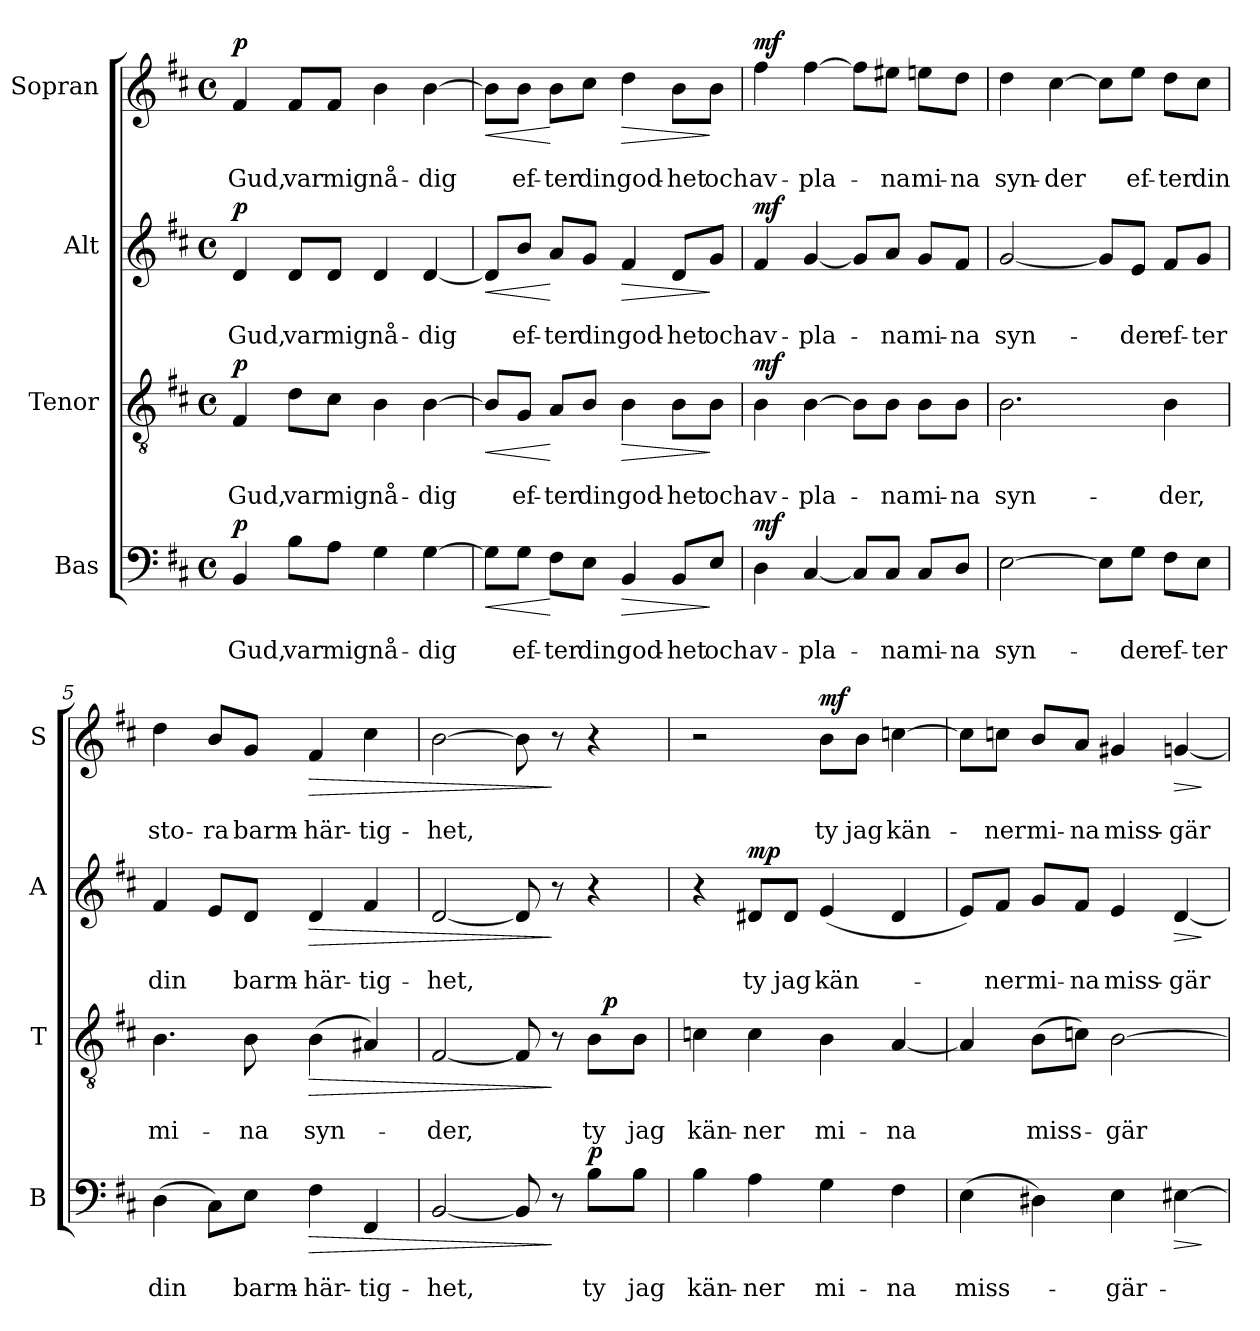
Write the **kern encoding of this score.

**kern	**text	**text	**dynam	**kern	**text	**text	**dynam	**kern	**text	**text	**dynam	**kern	**text	**text	**dynam
*part4	*part4	*part4	*part4	*part3	*part3	*part3	*part3	*part2	*part2	*part2	*part2	*part1	*part1	*part1	*part1
*staff4	*staff4	*staff4	*staff4	*staff3	*staff3	*staff3	*staff3	*staff2	*staff2	*staff2	*staff2	*staff1	*staff1	*staff1	*staff1
*I"Bas	*	*	*	*I"Tenor	*	*	*	*I"Alt	*	*	*	*I"Sopran	*	*	*
*I'B	*	*	*	*I'T	*	*	*	*I'A	*	*	*	*I'S	*	*	*
*clefF4	*	*	*	*clefGv2	*	*	*	*clefG2	*	*	*	*clefG2	*	*	*
*k[f#c#]	*	*	*	*k[f#c#]	*	*	*	*k[f#c#]	*	*	*	*k[f#c#]	*	*	*
*b:	*	*	*	*b:	*	*	*	*b:	*	*	*	*b:	*	*	*
*M4/4	*	*	*	*M4/4	*	*	*	*M4/4	*	*	*	*M4/4	*	*	*
*met(c)	*	*	*	*met(c)	*	*	*	*met(c)	*	*	*	*met(c)	*	*	*
=1	=1	=1	=1	=1	=1	=1	=1	=1	=1	=1	=1	=1	=1	=1	=1
!	!	!	!LO:DY:a	!	!	!	!LO:DY:a	!	!	!	!LO:DY:a	!	!	!	!LO:DY:a
4BB/	.	Gud,	p	4F#/	.	Gud,	p	4d/	.	Gud,	p	4f#/	.	Gud,	p
8B\L	.	var	.	8d\L	.	var	.	8d/L	.	var	.	8f#/L	.	var	.
8A\J	.	mig	.	8c#\J	.	mig	.	8d/J	.	mig	.	8f#/J	.	mig	.
4G\	.	nå-	.	4B\	.	nå-	.	4d/	.	nå-	.	4b\	.	nå-	.
[4G\	.	-dig	.	[4B\	.	-dig	.	[4d/	.	-dig	.	[4b\	.	-dig	.
=2	=2	=2	=2	=2	=2	=2	=2	=2	=2	=2	=2	=2	=2	=2	=2
!	!	!	!LO:HP:b	!	!	!	!LO:HP:b	!	!	!	!LO:HP:b	!	!	!	!LO:HP:b
8G\L]	.	.	<	8B/L]	.	.	<	8d/L]	.	.	<	8b\L]	.	.	<
8G\J	.	ef-	.	8G/J	.	ef-	.	8b/J	.	ef-	.	8b\J	.	ef-	.
8F#\L	.	-ter	[	8A/L	.	-ter	[	8a/L	.	-ter	[	8b\L	.	-ter	[
8E\J	.	din	.	8B/J	.	din	.	8g/J	.	din	.	8cc#\J	.	din	.
!	!	!	!LO:HP:b	!	!	!	!LO:HP:b	!	!	!	!LO:HP:b	!	!	!	!LO:HP:b
4BB/	.	god-	>	4B\	.	god-	>	4f#/	.	god-	>	4dd\	.	god-	>
8BB/L	.	-het	.	8B\L	.	-het	.	8d/L	.	-het	.	8b\L	.	-het	.
8E/J	.	och	]	8B\J	.	och	]	8g/J	.	och	]	8b\J	.	och	]
=3	=3	=3	=3	=3	=3	=3	=3	=3	=3	=3	=3	=3	=3	=3	=3
!	!	!	!LO:DY:a	!	!	!	!LO:DY:a	!	!	!	!LO:DY:a	!	!	!	!LO:DY:a
4D\	.	av-	mf	4B\	.	av-	mf	4f#/	.	av-	mf	4ff#\	.	av-	mf
[4C#/	.	-pla-	.	[4B\	.	-pla-	.	[4g/	.	-pla-	.	[4ff#\	.	-pla-	.
8C#/L]	.	.	.	8B\L]	.	.	.	8g/L]	.	.	.	8ff#\L]	.	.	.
8C#/J	.	-na	.	8B\J	.	-na	.	8a/J	.	-na	.	8ee#X\J	.	-na	.
8C#/L	.	mi-	.	8B\L	.	mi-	.	8g/L	.	mi-	.	8een\L	.	mi-	.
8D/J	.	-na	.	8B\J	.	-na	.	8f#/J	.	-na	.	8dd\J	.	-na	.
=4	=4	=4	=4	=4	=4	=4	=4	=4	=4	=4	=4	=4	=4	=4	=4
[2E\	.	syn-	.	2.B\	.	syn-	.	[2g/	.	syn-	.	4dd\	.	syn-	.
.	.	.	.	.	.	.	.	.	.	.	.	[4cc#\	.	-der	.
8E\L]	.	.	.	.	.	.	.	8g/L]	.	.	.	8cc#\L]	.	.	.
8G\J	.	-der	.	.	.	.	.	8e/J	.	-der	.	8ee\J	.	ef-	.
8F#\L	.	ef-	.	4B\	.	-der,	.	8f#/L	.	ef-	.	8dd\L	.	-ter	.
8E\J	.	-ter	.	.	.	.	.	8g/J	.	-ter	.	8cc#\J	.	din	.
!!LO:LB:g=z
=5	=5	=5	=5	=5	=5	=5	=5	=5	=5	=5	=5	=5	=5	=5	=5
(4D\	.	din	.	4.B\	.	mi-	.	4f#/	.	din	.	4dd\	.	sto-	.
8C#\L)	.	.	.	.	.	.	.	8e/L	.	.	.	8b/L	.	-ra	.
8E\J	.	barm-	.	8B\	.	-na	.	8d/J	.	barm-	.	8g/J	.	barm-	.
!	!	!	!LO:HP:b	!	!	!	!LO:HP:b	!	!	!	!LO:HP:b	!	!	!	!LO:HP:b
4F#\	.	-här-	>	(4B\	.	syn-	>	4d/	.	-här-	>	4f#/	.	-här-	>
4FF#/	.	-tig-	.	4A#X/)	.	.	.	4f#/	.	-tig-	.	4cc#\	.	-tig-	.
=6	=6	=6	=6	=6	=6	=6	=6	=6	=6	=6	=6	=6	=6	=6	=6
*	*	*	*	*^	*	*	*	*	*	*	*	*	*	*	*
[2BB/	.	-het,	.	[2F#/	2ryy	.	-der,	.	[2d/	.	-het,	.	[2b\	.	-het,	.
8BB/]	.	.	.	8F#/]	4ryy	.	.	.	8d/]	.	.	.	8b\]	.	.	.
8r	.	.	]	8r	.	.	.	]	8r	.	.	]	8r	.	.	]
!	!	!	!LO:DY:a	!	!	!	!	!	!	!	!	!	!	!	!	!
8B\L	.	ty	p	8B\L	32ryy	.	ty	.	4r	.	.	.	4r	.	.	.
!	!	!	!	!	!	!	!	!LO:DY:a	!	!	!	!	!	!	!	!
.	.	.	.	.	8..ryy	.	.	p	.	.	.	.	.	.	.	.
8B\J	.	jag	.	8B\J	.	.	jag	.	.	.	.	.	.	.	.	.
*	*	*	*	*v	*v	*	*	*	*	*	*	*	*	*	*	*
=7	=7	=7	=7	=7	=7	=7	=7	=7	=7	=7	=7	=7	=7	=7	=7
4B\	.	kän-	.	4cn\	.	kän-	.	4r	.	.	.	2r	.	.	.
!	!	!	!	!	!	!	!	!	!	!	!LO:DY:a	!	!	!	!
4A\	.	-ner	.	4c\	.	-ner	.	8d#X/L	.	ty	mp	.	.	.	.
.	.	.	.	.	.	.	.	8d#/J	.	jag	.	.	.	.	.
!	!	!	!	!	!	!	!	!	!	!	!	!	!	!	!LO:DY:a
4G\	.	mi-	.	4B\	.	mi-	.	(4e/	.	kän-	.	8b\L	.	ty	mf
.	.	.	.	.	.	.	.	.	.	.	.	8b\J	.	jag	.
4F#\	.	-na	.	[4A/	.	-na	.	4d#/	.	.	.	[4ccn\	.	kän-	.
=8	=8	=8	=8	=8	=8	=8	=8	=8	=8	=8	=8	=8	=8	=8	=8
(4E\	.	miss-	.	4A/]	.	.	.	8e/L)	.	.	.	8cc\L]	.	.	.
.	.	.	.	.	.	.	.	8f#/J	.	-ner	.	8ccn\J	.	-ner	.
4D#X\)	.	.	.	(8B\L	.	miss-	.	8g/L	.	mi-	.	8b/L	.	mi-	.
.	.	.	.	8cn\J)	.	.	.	8f#/J	.	-na	.	8a/J	.	-na	.
4E\	.	-gär-	.	[2B\	.	-gär-	.	4e/	.	miss-	.	4g#X/	.	miss-	.
!	!	!	!LO:HP:b	!	!	!	!	!	!	!	!LO:HP:b	!	!	!	!LO:HP:b
[4E#X\	.	.	>	.	.	.	.	[4d/	.	-gär-	>	[4gn/	.	-gär-	>
.	.	.	]	.	.	.	.	.	.	.	]	.	.	.	]
=	=	=	=	=	=	=	=	=	=	=	=	=	=	=	=
*-	*-	*-	*-	*-	*-	*-	*-	*-	*-	*-	*-	*-	*-	*-	*-
